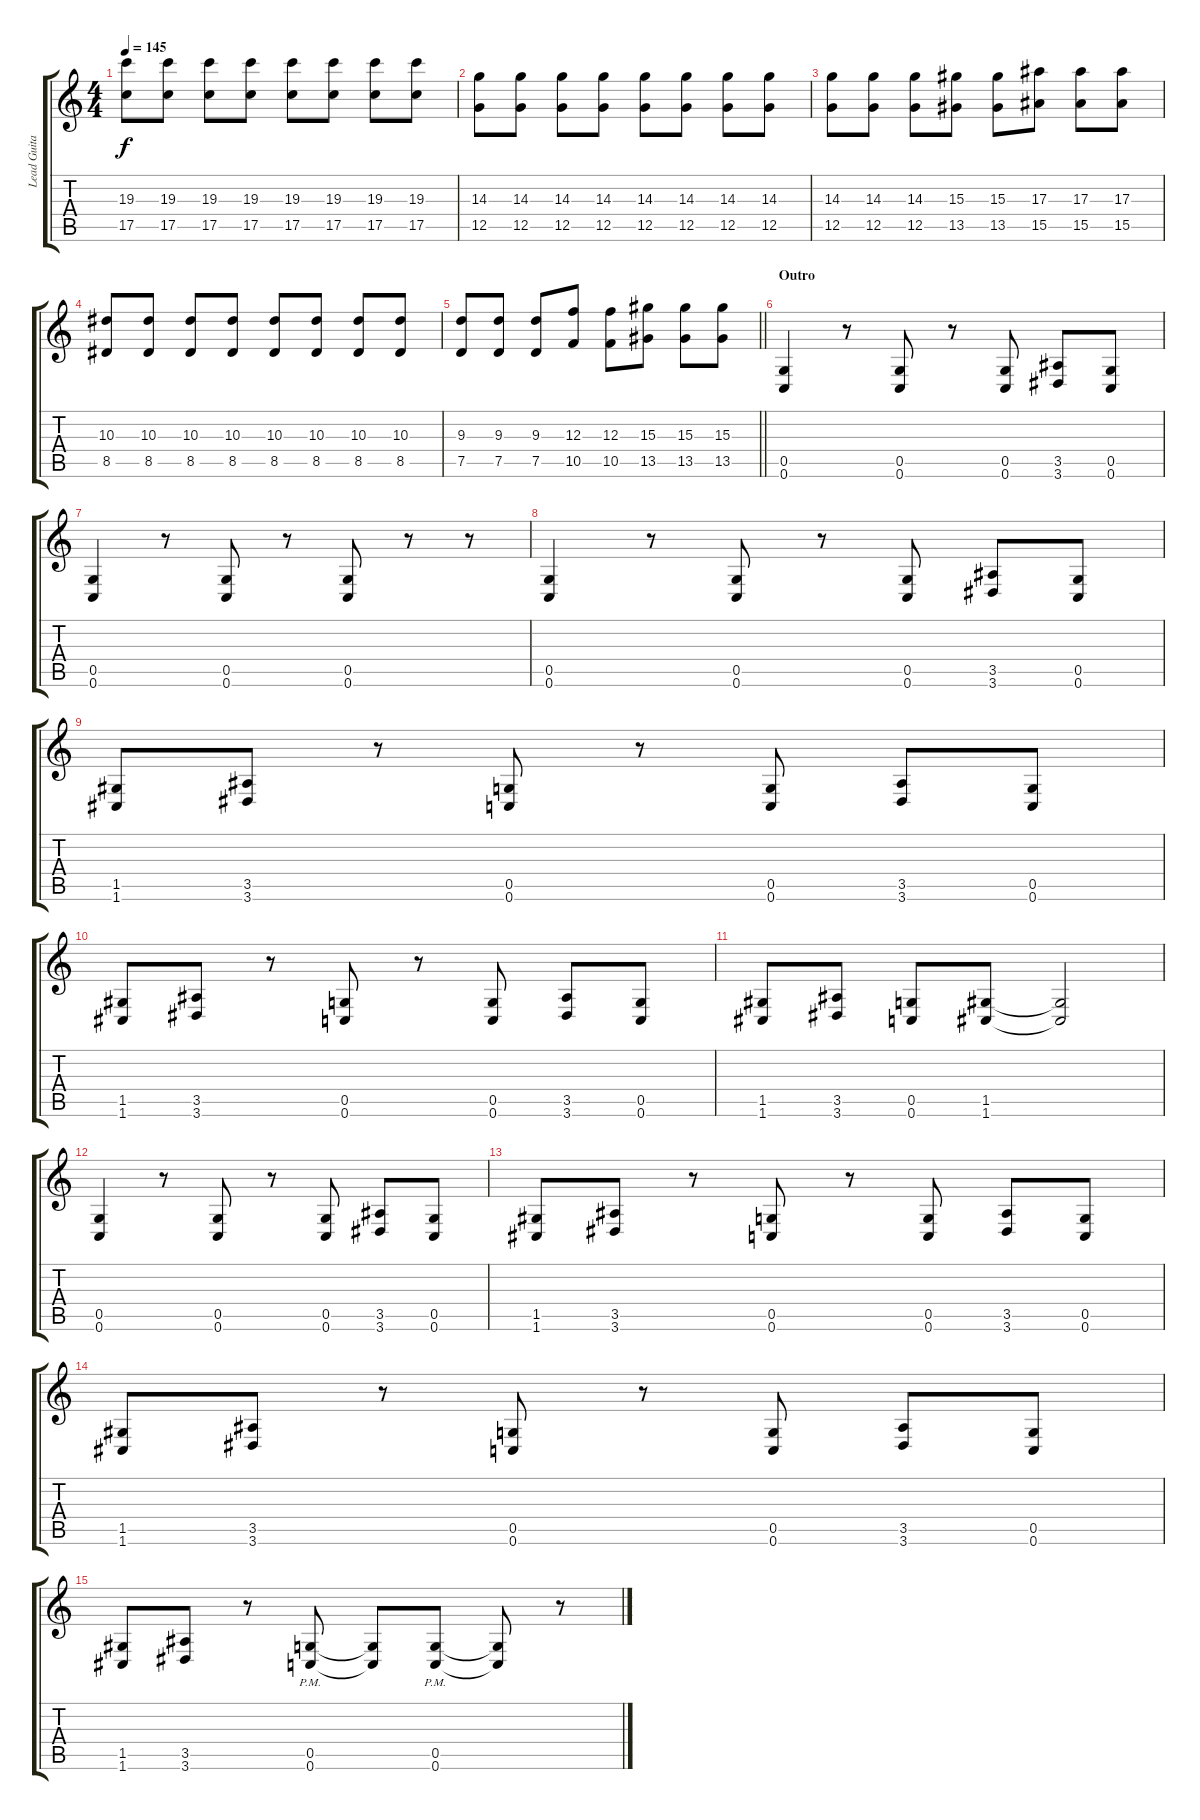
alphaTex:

\track ("Lead Guitar (Y.K.C.)" "Lead Guita") {instrument electricguitarjazz}
\staff {score tabs}
\tuning (D4 A3 F3 C3 G2 C2) {hide}
\ts (4 4)
\tempo 145
\clef g2
\ks c
(19.3 17.5).8{dy f} (19.3 17.5).8 (19.3 17.5).8 (19.3 17.5).8 (19.3 17.5).8 (19.3 17.5).8 (19.3 17.5).8 (19.3 17.5).8 |
(14.3 12.5).8 (14.3 12.5).8 (14.3 12.5).8 (14.3 12.5).8 (14.3 12.5).8 (14.3 12.5).8 (14.3 12.5).8 (14.3 12.5).8 |
(14.3 12.5).8 (14.3 12.5).8 (14.3 12.5).8 (15.3 13.5).8 (15.3 13.5).8 (17.3 15.5).8 (17.3 15.5).8 (17.3 15.5).8 |
(10.3 8.5).8 (10.3 8.5).8 (10.3 8.5).8 (10.3 8.5).8 (10.3 8.5).8 (10.3 8.5).8 (10.3 8.5).8 (10.3 8.5).8 |
\barLineRight lightlight
(9.3 7.5).8 (9.3 7.5).8 (9.3 7.5).8 (12.3 10.5).8 (12.3 10.5).8 (15.3 13.5).8 (15.3 13.5).8 (15.3 13.5).8 |
\section ("" "Outro")
(0.5 0.6).4{balance 4} r.8 (0.5 0.6).8 r.8 (0.5 0.6).8 (3.5 3.6).8 (0.5 0.6).8 |
(0.5 0.6).4 r.8 (0.5 0.6).8 r.8 (0.5 0.6).8 r.8 r.8 |
(0.5 0.6).4 r.8 (0.5 0.6).8 r.8 (0.5 0.6).8 (3.5 3.6).8 (0.5 0.6).8 |
(1.5 1.6).8 (3.5 3.6).8 r.8 (0.5 0.6).8 r.8 (0.5 0.6).8 (3.5 3.6).8 (0.5 0.6).8 |
(1.5 1.6).8 (3.5 3.6).8 r.8 (0.5 0.6).8 r.8 (0.5 0.6).8 (3.5 3.6).8 (0.5 0.6).8 |
(1.5 1.6).8 (3.5 3.6).8 (0.5 0.6).8 (1.5 1.6).8 (1.5{t} 1.6{t}).2 |
(0.5 0.6).4 r.8 (0.5 0.6).8 r.8 (0.5 0.6).8 (3.5 3.6).8 (0.5 0.6).8 |
(1.5 1.6).8 (3.5 3.6).8 r.8 (0.5 0.6).8 r.8 (0.5 0.6).8 (3.5 3.6).8 (0.5 0.6).8 |
(1.5 1.6).8 (3.5 3.6).8 r.8 (0.5 0.6).8 r.8 (0.5 0.6).8 (3.5 3.6).8 (0.5 0.6).8 |
(1.5 1.6).8 (3.5 3.6).8 r.8 (0.5{pm} 0.6{pm}).8 (0.5{t} 0.6{t}).8 (0.5{pm} 0.6{pm}).8 (0.5{t} 0.6{t}).8 r.8
